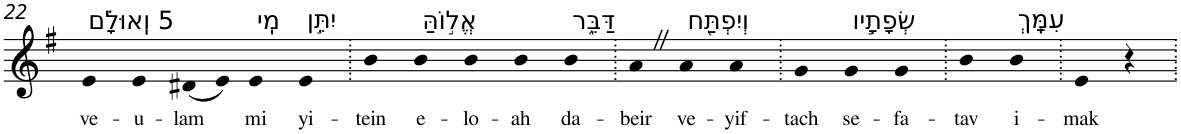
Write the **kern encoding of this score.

**kern	**text
*part1	*part1
*staff1	*staff1
*I"Piano	*
*I'Pno	*
!!LO:PB:g=z
*clefG2	*
*k[f#]	*
*G:	*
=22	=22
!LO:TX:a:t=5 וְֽאוּלָ֗ם	!
!	!LO:LY:b
4e	ve-
!	!LO:LY:b
4e	-u-
!	!LO:LY:b
(8d#X	-lam
8e)	.
!LO:TX:a:t=מִֽי	!
!	!LO:LY:b
4e	mi
!LO:TX:a:t=יִתֵּ֣ן	!
!	!LO:LY:b
4e	yi-
=23.	=23.
!	!LO:LY:b
4b	-tein
!LO:TX:a:t=אֱל֣וֹהַּ	!
!	!LO:LY:b
4b	e-
!	!LO:LY:b
4b	-lo-
!	!LO:LY:b
4b	-ah
!LO:TX:a:t=דַּבֵּ֑ר	!
!	!LO:LY:b
4b	da-
=24.	=24.
!	!LO:LY:b
4aZ	-beir
!LO:TX:a:t=וְיִפְתַּ֖ח	!
!	!LO:LY:b
4a	ve-
!	!LO:LY:b
4a	-yif-
=25.	=25.
!	!LO:LY:b
4g	-tach
!LO:TX:a:t=שְׂפָתָ֣יו	!
!	!LO:LY:b
4g	se-
!	!LO:LY:b
4g	-fa-
=26.	=26.
!	!LO:LY:b
4b	-tav
!LO:TX:a:t=עִמָּֽךְ	!
!	!LO:LY:b
4b	i-
=27.	=27.
!	!LO:LY:b
4e	-mak
4r	.
=.	=.
*-	*-
